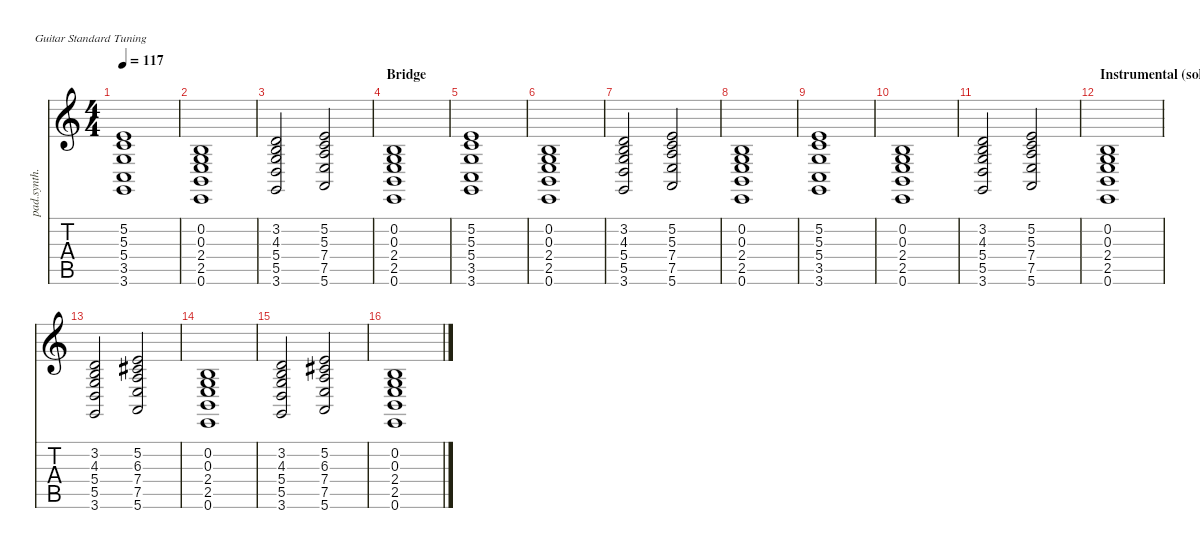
\defaultSystemsLayout 4
\hideDynamics
\bracketExtendMode nobrackets
\otherSystemsTrackNameOrientation horizontal
\track ("Pad" "pad.synth.") {instrument pad3polysynth}
\staff {score tabs}
\tuning (E4 B3 G3 D3 A2 E2)
\ts (4 4)
\tempo 117
\clef g2
\ks c
(5.2 5.3 5.4 3.5 3.6).1{dy mf} |
(0.6 2.5 2.4 0.3 0.2).1 |
(3.6 5.5 5.4 4.3 3.2).2 (5.2 5.3 7.4 7.5 5.6).2 |
\section ("" "Bridge")
(0.6 2.5 2.4 0.3 0.2).1 |
(5.2 5.3 5.4 3.5 3.6).1 |
(0.6 2.5 2.4 0.3 0.2).1 |
(3.6 5.5 5.4 4.3 3.2).2 (5.2 5.3 7.4 7.5 5.6).2 |
(0.6 2.5 2.4 0.3 0.2).1 |
(5.2 5.3 5.4 3.5 3.6).1 |
(0.6 2.5 2.4 0.3 0.2).1 |
(3.6 5.5 5.4 4.3 3.2).2 (5.2 5.3 7.4 7.5 5.6).2 |
\section ("" "Instrumental (solo)")
(0.6 2.5 2.4 0.3 0.2).1 |
(3.2 4.3 5.4 5.5 3.6).2 (5.6 7.5 7.4 6.3{acc #} 5.2).2 |
(0.6 2.5 2.4 0.3 0.2).1 |
(3.2 4.3 5.4 5.5 3.6).2 (5.6 7.5 7.4 6.3{acc #} 5.2).2 |
(0.6 2.5 2.4 0.3 0.2).1
